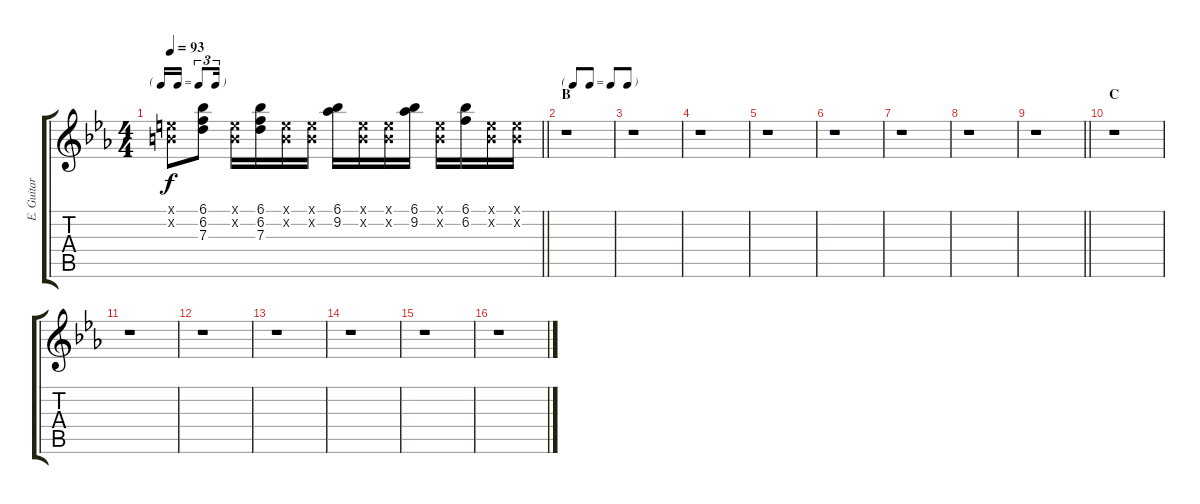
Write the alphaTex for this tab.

\track ("E. Guitar I" "E. Guitar ") {instrument electricguitarclean}
\staff {score tabs}
\tuning (E4 B3 G3 D3 A2 E2) {hide}
\ts (4 4)
\tf triplet16th
\tempo 93
\clef g2
\barLineRight lightlight
\ks eb
(0.1{x} 0.2{x}).8{dy f} (6.1 6.2 7.3).8 (0.1{x} 0.2{x}).16 (6.1 6.2 7.3).16 (0.1{x} 0.2{x}).16 (0.1{x} 0.2{x}).16 (6.1 9.2).16 (0.1{x} 0.2{x}).16 (0.1{x} 0.2{x}).16 (6.1 9.2).16 (0.1{x} 0.2{x}).16 (6.1 6.2).16 (0.1{x} 0.2{x}).16 (0.1{x} 0.2{x}).16 |
\tf none
\section ("" "B")
r.1 |
r.1 |
r.1 |
r.1 |
r.1 |
r.1 |
r.1 |
\barLineRight lightlight
r.1 |
\section ("" "C")
r.1 |
r.1 |
r.1 |
r.1 |
r.1 |
r.1 |
r.1
